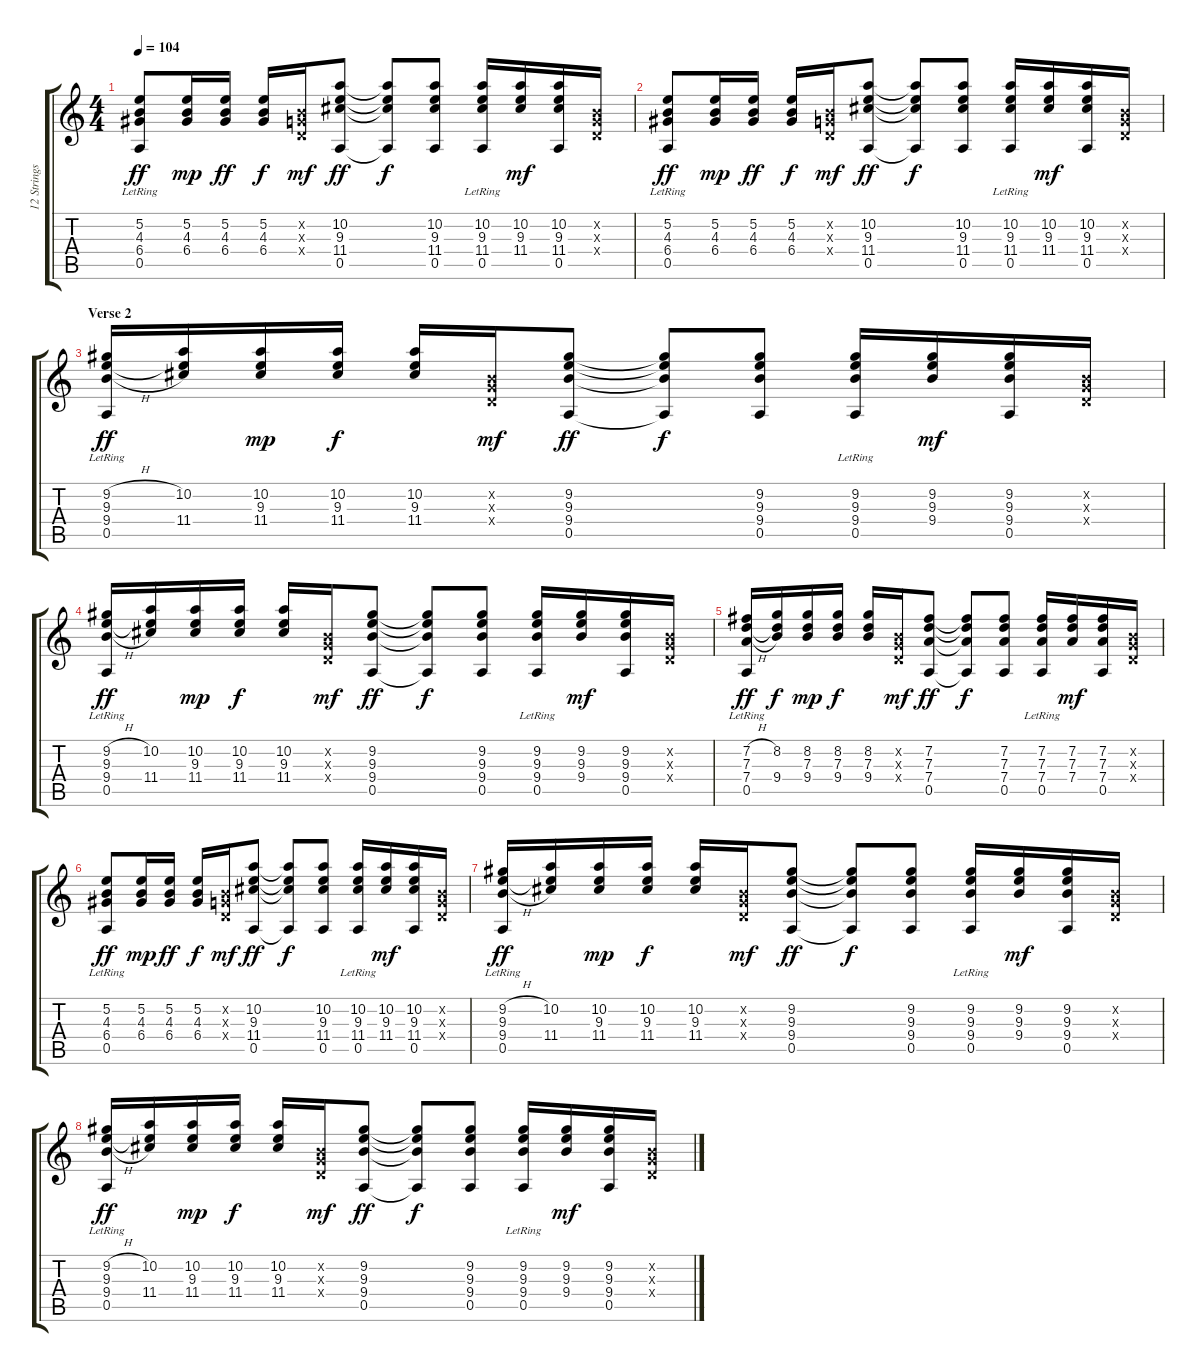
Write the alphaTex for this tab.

\track ("12 Strings" "12 Strings") {instrument acousticguitarsteel}
\staff {score tabs}
\tuning (E4 B3 G3 D3 A2 E2) {hide}
\ts (4 4)
\tempo 104
\clef g2
\ks c
(5.2 4.3 6.4 0.5{lr}).8{dy ff} (5.2 4.3 6.4).16{dy mp} (5.2 4.3 6.4).16{dy ff} (5.2 4.3 6.4).16{dy f} (0.2{x} 0.3{x} 0.4{x}).16{dy mf} (10.2 9.3 11.4 0.5).8{dy ff} (10.2{t} 9.3{t} 11.4{t} 0.5{t}).8{dy f} (10.2 9.3 11.4 0.5).8 (10.2 9.3 11.4 0.5{lr}).16 (10.2 9.3 11.4).16{dy mf} (10.2 9.3 11.4 0.5).16 (0.2{x} 0.3{x} 0.4{x}).16 |
(5.2 4.3 6.4 0.5{lr}).8{dy ff} (5.2 4.3 6.4).16{dy mp} (5.2 4.3 6.4).16{dy ff} (5.2 4.3 6.4).16{dy f} (0.2{x} 0.3{x} 0.4{x}).16{dy mf} (10.2 9.3 11.4 0.5).8{dy ff} (10.2{t} 9.3{t} 11.4{t} 0.5{t}).8{dy f} (10.2 9.3 11.4 0.5).8 (10.2 9.3 11.4 0.5{lr}).16 (10.2 9.3 11.4).16{dy mf} (10.2 9.3 11.4 0.5).16 (0.2{x} 0.3{x} 0.4{x}).16 |
\section ("" "Verse 2")
(9.2{h} 9.3{lr} 9.4{h} 0.5{lr}).16{dy ff} (10.2 9.3{t} 11.4).16 (10.2 9.3 11.4).16{dy mp} (10.2 9.3 11.4).16{dy f} (10.2 9.3 11.4).16 (0.2{x} 0.3{x} 0.4{x}).16{dy mf} (9.2 9.3 9.4 0.5).8{dy ff} (9.2{t} 9.3{t} 9.4{t} 0.5{t}).8{dy f} (9.2 9.3 9.4 0.5).8 (9.2 9.3 9.4 0.5{lr}).16 (9.2 9.3 9.4).16{dy mf} (9.2 9.3 9.4 0.5).16 (0.2{x} 0.3{x} 0.4{x}).16 |
(9.2{h} 9.3{lr} 9.4{h} 0.5{lr}).16{dy ff} (10.2 9.3{t} 11.4).16 (10.2 9.3 11.4).16{dy mp} (10.2 9.3 11.4).16{dy f} (10.2 9.3 11.4).16 (0.2{x} 0.3{x} 0.4{x}).16{dy mf} (9.2 9.3 9.4 0.5).8{dy ff} (9.2{t} 9.3{t} 9.4{t} 0.5{t}).8{dy f} (9.2 9.3 9.4 0.5).8 (9.2 9.3 9.4 0.5{lr}).16 (9.2 9.3 9.4).16{dy mf} (9.2 9.3 9.4 0.5).16 (0.2{x} 0.3{x} 0.4{x}).16 |
(7.2{h} 7.3{lr} 7.4{h} 0.5{lr}).16{dy ff} (8.2 7.3{t} 9.4).16{dy f} (8.2 7.3 9.4).16{dy mp} (8.2 7.3 9.4).16{dy f} (8.2 7.3 9.4).16 (0.2{x} 0.3{x} 0.4{x}).16{dy mf} (7.2 7.3 7.4 0.5).8{dy ff} (7.2{t} 7.3{t} 7.4{t} 0.5{t}).8{dy f} (7.2 7.3 7.4 0.5).8 (7.2 7.3 7.4 0.5{lr}).16 (7.2 7.3 7.4).16{dy mf} (7.2 7.3 7.4 0.5).16 (0.2{x} 0.3{x} 0.4{x}).16 |
(5.2 4.3 6.4 0.5{lr}).8{dy ff} (5.2 4.3 6.4).16{dy mp} (5.2 4.3 6.4).16{dy ff} (5.2 4.3 6.4).16{dy f} (0.2{x} 0.3{x} 0.4{x}).16{dy mf} (10.2 9.3 11.4 0.5).8{dy ff} (10.2{t} 9.3{t} 11.4{t} 0.5{t}).8{dy f} (10.2 9.3 11.4 0.5).8 (10.2 9.3 11.4 0.5{lr}).16 (10.2 9.3 11.4).16{dy mf} (10.2 9.3 11.4 0.5).16 (0.2{x} 0.3{x} 0.4{x}).16 |
(9.2{h} 9.3{lr} 9.4{h} 0.5{lr}).16{dy ff} (10.2 9.3{t} 11.4).16 (10.2 9.3 11.4).16{dy mp} (10.2 9.3 11.4).16{dy f} (10.2 9.3 11.4).16 (0.2{x} 0.3{x} 0.4{x}).16{dy mf} (9.2 9.3 9.4 0.5).8{dy ff} (9.2{t} 9.3{t} 9.4{t} 0.5{t}).8{dy f} (9.2 9.3 9.4 0.5).8 (9.2 9.3 9.4 0.5{lr}).16 (9.2 9.3 9.4).16{dy mf} (9.2 9.3 9.4 0.5).16 (0.2{x} 0.3{x} 0.4{x}).16 |
(9.2{h} 9.3{lr} 9.4{h} 0.5{lr}).16{dy ff} (10.2 9.3{t} 11.4).16 (10.2 9.3 11.4).16{dy mp} (10.2 9.3 11.4).16{dy f} (10.2 9.3 11.4).16 (0.2{x} 0.3{x} 0.4{x}).16{dy mf} (9.2 9.3 9.4 0.5).8{dy ff} (9.2{t} 9.3{t} 9.4{t} 0.5{t}).8{dy f} (9.2 9.3 9.4 0.5).8 (9.2 9.3 9.4 0.5{lr}).16 (9.2 9.3 9.4).16{dy mf} (9.2 9.3 9.4 0.5).16 (0.2{x} 0.3{x} 0.4{x}).16
